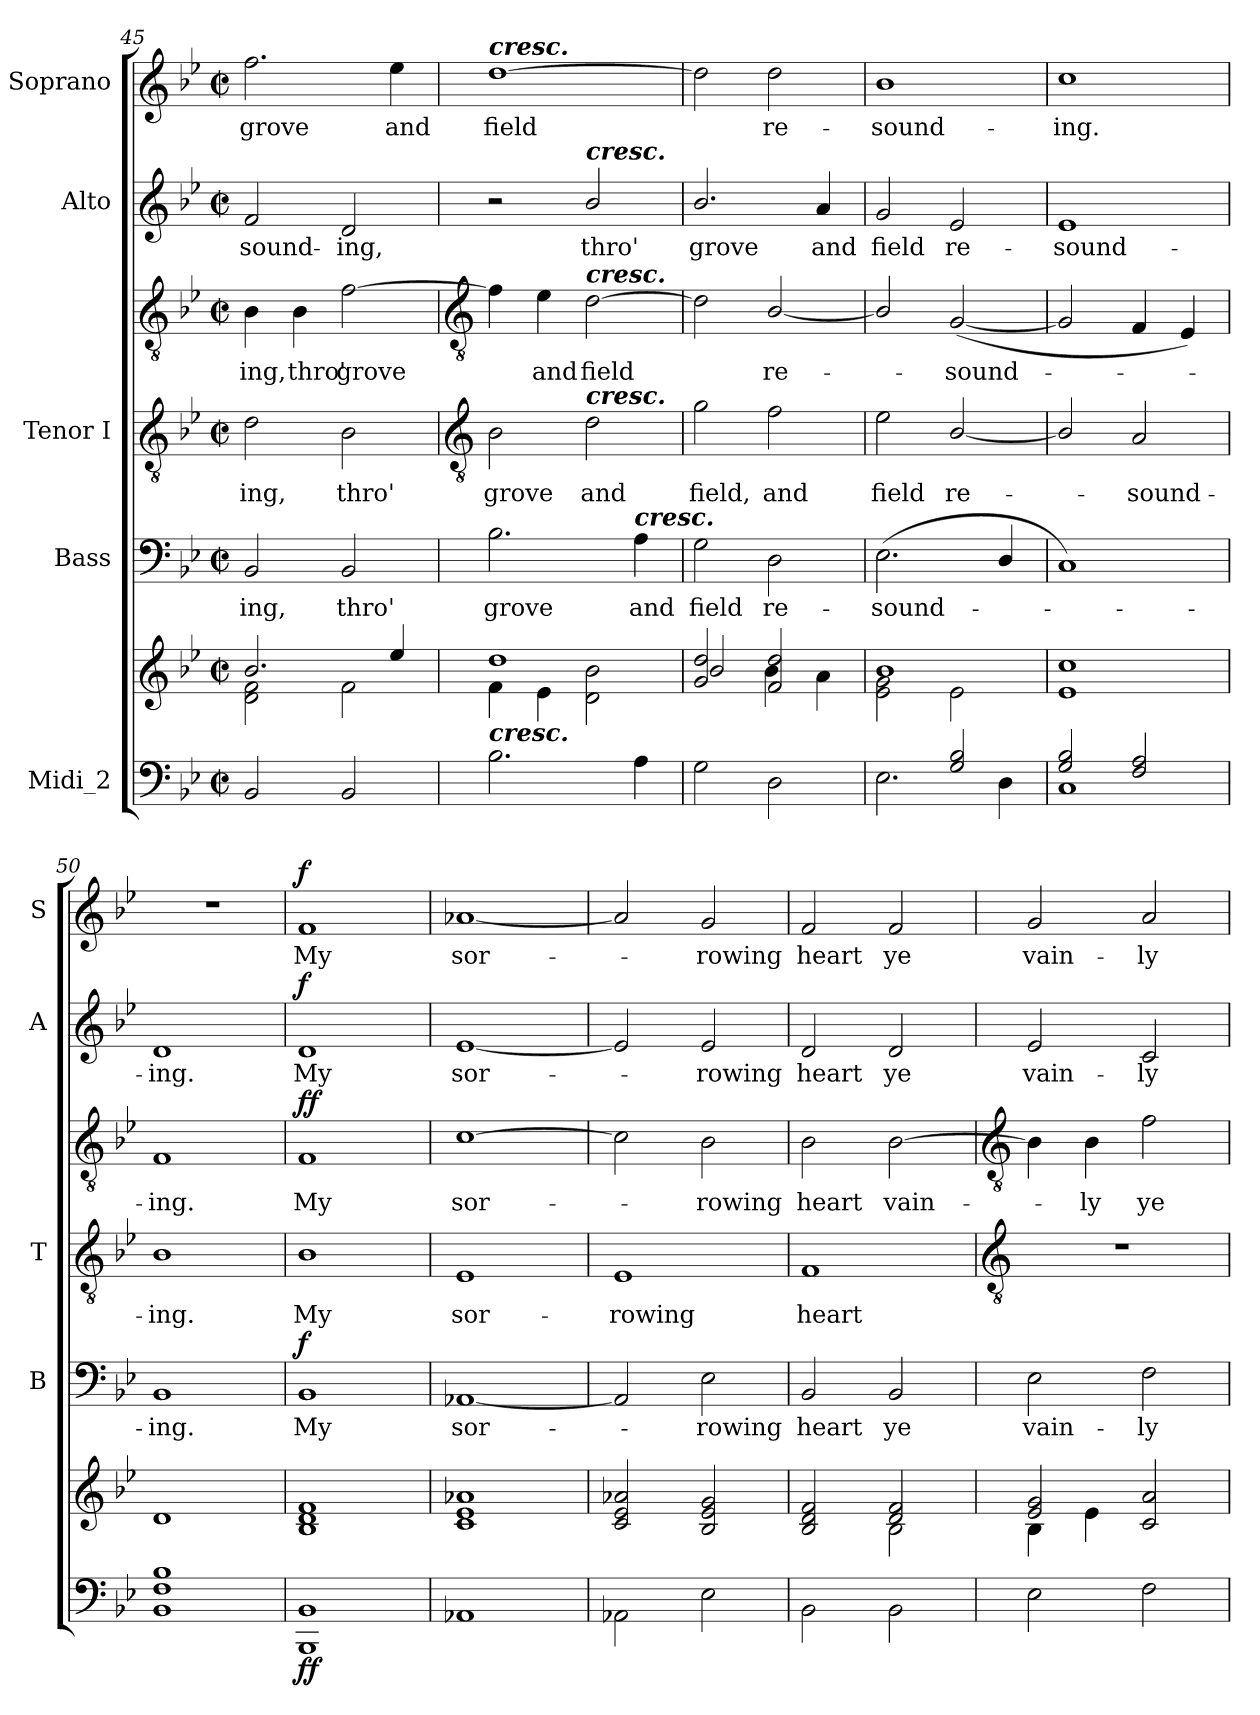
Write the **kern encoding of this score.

**kern	**kern	**dynam	**kern	**text	**dynam	**kern	**text	**kern	**text	**dynam	**kern	**text	**dynam	**kern	**text	**dynam
*part5	*part5	*part5	*part4	*part4	*part4	*part3	*part3	*part3	*part3	*part3	*part2	*part2	*part2	*part1	*part1	*part1
*staff7	*staff6	*staff6/7	*staff5	*staff5	*staff5	*staff4	*staff4	*staff3	*staff3	*staff3/4	*staff2	*staff2	*staff2	*staff1	*staff1	*staff1
*I"Midi_2	*	*	*I"Bass	*	*	*I"Tenor I	*	*	*	*	*I"Alto	*	*	*I"Soprano	*	*
*	*	*	*I'B	*	*	*I'T	*	*	*	*	*I'A	*	*	*I'S	*	*
*clefF4	*clefG2	*	*clefF4	*	*	*clefGv2	*	*clefGv2	*	*	*clefG2	*	*	*clefG2	*	*
*k[b-e-]	*k[b-e-]	*	*k[b-e-]	*	*	*k[b-e-]	*	*k[b-e-]	*	*	*k[b-e-]	*	*	*k[b-e-]	*	*
*B-:	*B-:	*	*B-:	*	*	*B-:	*	*B-:	*	*	*B-:	*	*	*B-:	*	*
*M2/2	*M2/2	*	*M2/2	*	*	*M2/2	*	*M2/2	*	*	*M2/2	*	*	*M2/2	*	*
*met(c|)	*met(c|)	*	*met(c|)	*	*	*met(c|)	*	*met(c|)	*	*	*met(c|)	*	*	*met(c|)	*	*
=45	=45	=45	=45	=45	=45	=45	=45	=45	=45	=45	=45	=45	=45	=45	=45	=45
*^	*^	*	*	*	*	*	*	*	*	*	*	*	*	*	*	*
!	!	!	!	!	!	!LO:LY:b	!	!	!LO:LY:b	!	!LO:LY:b	!	!	!LO:LY:b	!	!	!LO:LY:b	!
2BB-/	1ryy	2.b-/	2d\ 2f\	.	2BB-	-ing,	.	2d	ing,	4B-	-ing,	.	2f	-sound-	.	2.ff	grove	.
!	!	!	!	!	!	!	!	!	!	!	!LO:LY:b	!	!	!	!	!	!	!
.	.	.	.	.	.	.	.	.	.	4B-	thro'	.	.	.	.	.	.	.
!	!	!	!	!	!	!LO:LY:b	!	!	!LO:LY:b	!	!LO:LY:b	!	!	!LO:LY:b	!	!	!	!
2BB-/	.	.	2f\	.	2BB-	thro'	.	2B-	thro'	[2f	grove	.	2d	-ing,	.	.	.	.
!	!	!	!	!	!	!	!	!	!	!	!	!	!	!	!	!	!LO:LY:b	!
.	.	4ee-/	.	.	.	.	.	.	.	.	.	.	.	.	.	4ee-	and	.
!!LO:LB:g=z
=46	=46	=46	=46	=46	=46	=46	=46	=46	=46	=46	=46	=46	=46	=46	=46	=46	=46	=46
*	*	*	*	*	*	*	*	*clefGv2	*	*clefGv2	*	*	*	*	*	*	*	*
!	!	!	!	!	!	!	!	!	!	!	!	!	!	!	!	!LO:TX:a:Bi:t=cresc.	!	!
!	!	!LO:TX:b:Bi:t=cresc.	!	!	!	!	!	!	!	!	!	!	!	!	!	!	!	!
!	!	!	!	!	!	!LO:LY:b	!	!	!LO:LY:b	!	!	!	!	!	!	!	!LO:LY:b	!
1ryy	2.B-	1dd/	4f\	.	2.B-	grove	.	2B-	grove	4f]	.	.	2r	.	.	[1dd	field	.
!	!	!	!	!	!	!	!	!	!	!	!LO:LY:b	!	!	!	!	!	!	!
.	.	.	4e-\	.	.	.	.	.	.	4e-	and	.	.	.	.	.	.	.
!	!	!	!	!	!	!	!	!	!	!	!	!	!LO:TX:a:Bi:t=cresc.	!	!	!	!	!
!	!	!	!	!	!	!	!	!	!	!LO:TX:a:Bi:t=cresc.	!	!	!	!	!	!	!	!
!	!	!	!	!	!	!	!	!LO:TX:a:Bi:t=cresc.	!	!	!	!	!	!	!	!	!	!
!	!	!	!	!	!	!	!	!	!LO:LY:b	!	!LO:LY:b	!	!	!LO:LY:b	!	!	!	!
.	.	.	2d\ 2b-\	.	.	.	.	2d	and	[2d	field	.	2b-/	thro'	.	.	.	.
!	!	!	!	!	!LO:TX:a:Bi:t=cresc.	!	!	!	!	!	!	!	!	!	!	!	!	!
!	!	!	!	!	!	!LO:LY:b	!	!	!	!	!	!	!	!	!	!	!	!
.	4A	.	.	.	4A	and	.	.	.	.	.	.	.	.	.	.	.	.
=47	=47	=47	=47	=47	=47	=47	=47	=47	=47	=47	=47	=47	=47	=47	=47	=47	=47	=47
!	!	!	!	!	!	!LO:LY:b	!	!	!LO:LY:b	!	!	!	!	!LO:LY:b	!	!	!	!
1ryy	2G	2g/ 2dd/	2b-/	.	2G	field	.	2g	field,	2d]	.	.	2.b-/	grove	.	2dd]	.	.
!	!	!	!	!	!	!LO:LY:b	!	!	!LO:LY:b	!	!LO:LY:b	!	!	!	!	!	!LO:LY:b	!
.	2D	2f/ 2dd/	4b-\	.	2D	re-	.	2f	and	[2B-/	re-	.	.	.	.	2dd	re-	.
!	!	!	!	!	!	!	!	!	!	!	!	!	!	!LO:LY:b	!	!	!	!
.	.	.	4a\	.	.	.	.	.	.	.	.	.	4a	and	.	.	.	.
=48	=48	=48	=48	=48	=48	=48	=48	=48	=48	=48	=48	=48	=48	=48	=48	=48	=48	=48
!	!	!	!	!	!	!LO:LY:b	!	!	!LO:LY:b	!	!	!	!	!LO:LY:b	!	!	!LO:LY:b	!
2ryy	2.E-	1b-/	2e-\ 2g\	.	(<2.E-	-sound-	.	2e-	field	2B-/]	.	.	2g	field	.	1b-	-sound-	.
!	!	!	!	!	!	!	!	!	!LO:LY:b	!	!LO:LY:b	!	!	!LO:LY:b	!	!	!	!
2G/ 2B-/	.	.	2e-\	.	.	.	.	[2B-/	re-	(<[2G	sound-	.	2e-	re-	.	.	.	.
.	4D\	.	.	.	4D/	.	.	.	.	.	.	.	.	.	.	.	.	.
=49	=49	=49	=49	=49	=49	=49	=49	=49	=49	=49	=49	=49	=49	=49	=49	=49	=49	=49
!	!	!	!	!	!	!	!	!	!	!	!	!	!	!LO:LY:b	!	!	!LO:LY:b	!
2G/ 2B-/	1C	1e-/ 1cc/	1ryy	.	1C)	.	.	2B-/]	.	2G]	.	.	1e-	-sound-	.	1cc	-ing.	.
!	!	!	!	!	!	!	!	!	!LO:LY:b	!	!	!	!	!	!	!	!	!
2F/ 2A/	.	.	.	.	.	.	.	2A	sound-	4F	.	.	.	.	.	.	.	.
.	.	.	.	.	.	.	.	.	.	4E-)	.	.	.	.	.	.	.	.
=50	=50	=50	=50	=50	=50	=50	=50	=50	=50	=50	=50	=50	=50	=50	=50	=50	=50	=50
!	!	!	!	!	!	!LO:LY:b	!	!	!LO:LY:b	!	!LO:LY:b	!	!	!LO:LY:b	!	!	!	!
1ryy	1BB- 1F 1B-	1d/	1ryy	.	1BB-	ing.	.	1B-	ing.	1F	-ing.	.	1d	-ing.	.	1r	.	.
=51	=51	=51	=51	=51	=51	=51	=51	=51	=51	=51	=51	=51	=51	=51	=51	=51	=51	=51
!	!	!	!	!LO:DY:b=2	!	!LO:LY:b	!	!	!LO:LY:b	!	!LO:LY:b	!	!	!LO:LY:b	!	!	!LO:LY:b	!
!	!	!	!	!LO:DY:n=1:b	!	!	!LO:DY:b	!	!	!	!	!LO:DY:b=2	!	!	!	!	!	!
!	!	!	!	!	!	!	!	!	!	!	!	!LO:DY:n=1:b	!	!	!LO:DY:b	!	!	!LO:DY:b
1ryy	1BBB- 1BB-	1B-/ 1d/ 1f/	1ryy	f f	1BB-	My	f	1B-	My	1F	My	f f	1d	My	f	1f	My	f
=52	=52	=52	=52	=52	=52	=52	=52	=52	=52	=52	=52	=52	=52	=52	=52	=52	=52	=52
!	!	!	!	!	!	!LO:LY:b	!	!	!LO:LY:b	!	!LO:LY:b	!	!	!LO:LY:b	!	!	!LO:LY:b	!
1ryy	1AA-X	1c/ 1e-/ 1a-X/	1ryy	.	[1AA-X	sor-	.	1E-	sor-	[1c	sor-	.	[1e-	sor-	.	[1a-X	sor-	.
=53	=53	=53	=53	=53	=53	=53	=53	=53	=53	=53	=53	=53	=53	=53	=53	=53	=53	=53
!	!	!	!	!	!	!	!	!	!LO:LY:b	!	!	!	!	!	!	!	!	!
1ryy	2AA-X	2c/ 2e-/ 2a-X/	1ryy	.	2AA-]	.	.	1E-	rowing	2c]	.	.	2e-]	.	.	2a-]	.	.
!	!	!	!	!	!	!LO:LY:b	!	!	!	!	!LO:LY:b	!	!	!LO:LY:b	!	!	!LO:LY:b	!
.	2E-	2B-/ 2e-/ 2g/	.	.	2E-	rowing	.	.	.	2B-	-rowing	.	2e-	rowing	.	2g	rowing	.
=54	=54	=54	=54	=54	=54	=54	=54	=54	=54	=54	=54	=54	=54	=54	=54	=54	=54	=54
!	!	!	!	!	!	!LO:LY:b	!	!	!LO:LY:b	!	!LO:LY:b	!	!	!LO:LY:b	!	!	!LO:LY:b	!
1ryy	2BB-	2B-/ 2d/ 2f/	2ryy	.	2BB-	heart	.	1F	heart	2B-	heart	.	2d	heart	.	2f	heart	.
!	!	!	!	!	!	!LO:LY:b	!	!	!	!	!LO:LY:b	!	!	!LO:LY:b	!	!	!LO:LY:b	!
.	2BB-	2d/ 2f/	2B-\	.	2BB-	ye	.	.	.	[2B-	vain-	.	2d	ye	.	2f	ye	.
*v	*v	*	*	*	*	*	*	*	*	*	*	*	*	*	*	*	*	*
!!LO:LB:g=z
=55	=55	=55	=55	=55	=55	=55	=55	=55	=55	=55	=55	=55	=55	=55	=55	=55	=55
*	*	*	*	*	*	*	*clefGv2	*	*clefGv2	*	*	*	*	*	*	*	*
*^	*	*	*	*	*	*	*	*	*	*	*	*	*	*	*	*	*
!	!	!	!	!	!	!LO:LY:b	!	!	!	!	!	!	!	!LO:LY:b	!	!	!LO:LY:b	!
*v	*v	*	*	*	*	*	*	*	*	*	*	*	*	*	*	*	*	*
2E-	2e-/ 2g/	4B-\	.	2E-	vain-	.	1r	.	4B-]	.	.	2e-	vain-	.	2g	vain-	.
!	!	!	!	!	!	!	!	!	!	!LO:LY:b	!	!	!	!	!	!	!
.	.	4e-\	.	.	.	.	.	.	4B-	ly	.	.	.	.	.	.	.
!	!	!	!	!	!LO:LY:b	!	!	!	!	!LO:LY:b	!	!	!LO:LY:b	!	!	!LO:LY:b	!
2F	2c/ 2a/	2ryy	.	2F	-ly	.	.	.	2f	ye	.	2c	-ly	.	2a	-ly	.
*	*v	*v	*	*	*	*	*	*	*	*	*	*	*	*	*	*	*
=	=	=	=	=	=	=	=	=	=	=	=	=	=	=	=	=
*-	*-	*-	*-	*-	*-	*-	*-	*-	*-	*-	*-	*-	*-	*-	*-	*-
